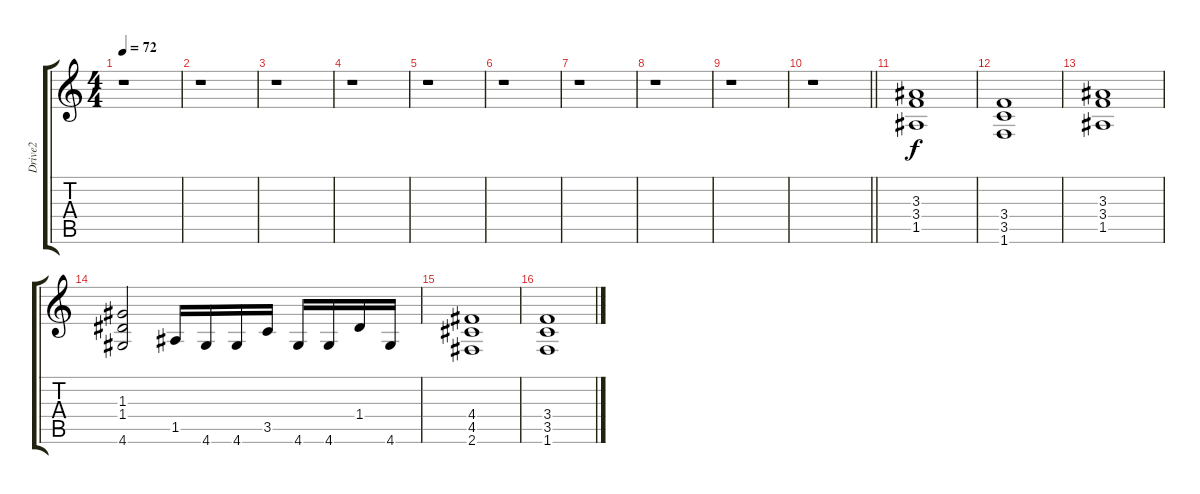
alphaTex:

\track ("Drive2" "Drive2") {instrument distortionguitar}
\staff {score tabs}
\tuning (E4 B3 G3 D3 A2 E2) {hide}
\ts (4 4)
\tempo 72
\clef g2
\ks c
r.1{dy f} |
r.1 |
r.1 |
r.1 |
r.1 |
r.1 |
r.1 |
r.1 |
r.1 |
\barLineRight lightlight
r.1 |
(3.3 3.4 1.5).1 |
(3.4 3.5 1.6).1 |
(3.3 3.4 1.5).1 |
(1.3 1.4 4.6).2 1.5.16 4.6.16 4.6.16 3.5.16 4.6.16 4.6.16 1.4.16 4.6.16 |
(4.4 4.5 2.6).1 |
(3.4 3.5 1.6).1
